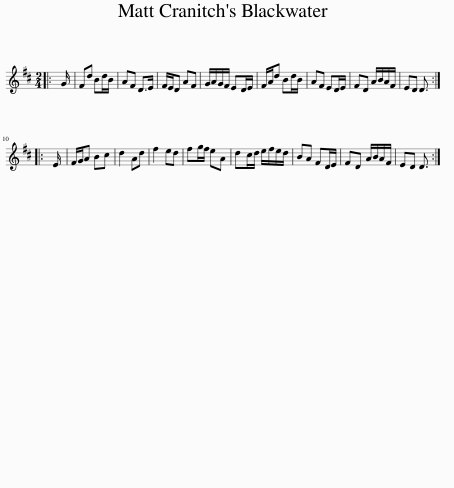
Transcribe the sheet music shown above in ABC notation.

X:1
L:1/8
M:2/4
I:linebreak $
K:D
V:1 treble
V:1
|: G/ | Fd Bd/B/ | AF D>E | F/E/D AF | G/A/G/F/ ED/E/ | %5
 F/A/d Bd/B/ | AF ED/E/ | FD A/B/A/F/ | ED D3/2 ::$ E/ | %10
 F/G/A Bc | d2 Ad | f2 ed | fg/f/ eA | dc/d/ e/f/e/d/ | %15
 BA FD/E/ | FD A/B/A/F/ | ED D3/2 :| %18
